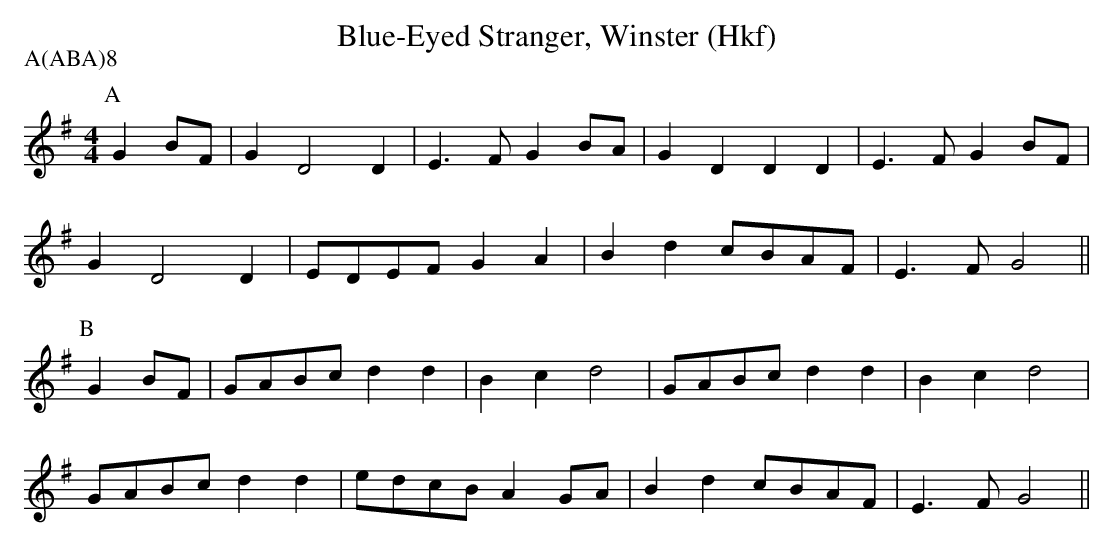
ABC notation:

X:1
T:Blue-Eyed Stranger, Winster (Hkf)
M:4/4
L:1/8
P:A(ABA)8
K:G
P:A
G2BF|G2 D4  D2|E3F  G2BA|G2D2 D2D2|E3F  G2BF|
G2 D4  D2|EDEF G2A2|B2d2 cBAF|E3F  G4  ||
P:B
G2BF|GABc d2d2|B2c2 d4  |GABc d2d2|B2c2 d4  |
GABc d2d2|edcB A2GA|B2d2 cBAF|E3F  G4  ||
